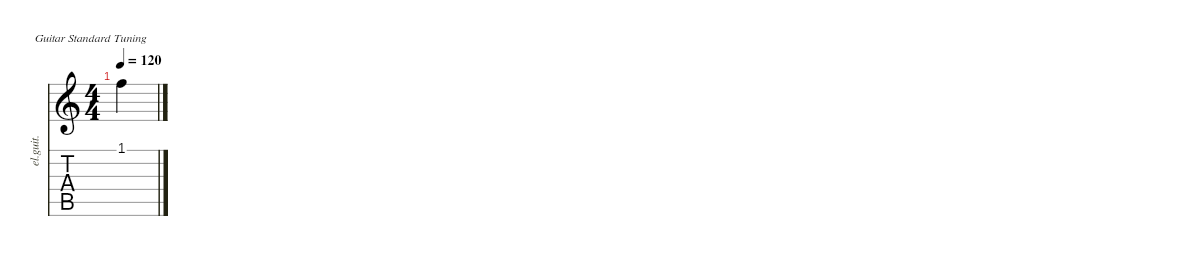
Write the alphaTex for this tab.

\defaultSystemsLayout 4
\hideDynamics
\bracketExtendMode nobrackets
\otherSystemsTrackNameOrientation horizontal
\track ("Clean Guitar" "el.guit.") {instrument electricguitarclean}
\staff {score tabs}
\tuning (E4 B3 G3 D3 A2 E2)
\ts (4 4)
\tempo 120
\clef g2
\ks c
1.1.4{dy mf instrument electricguitarclean}
